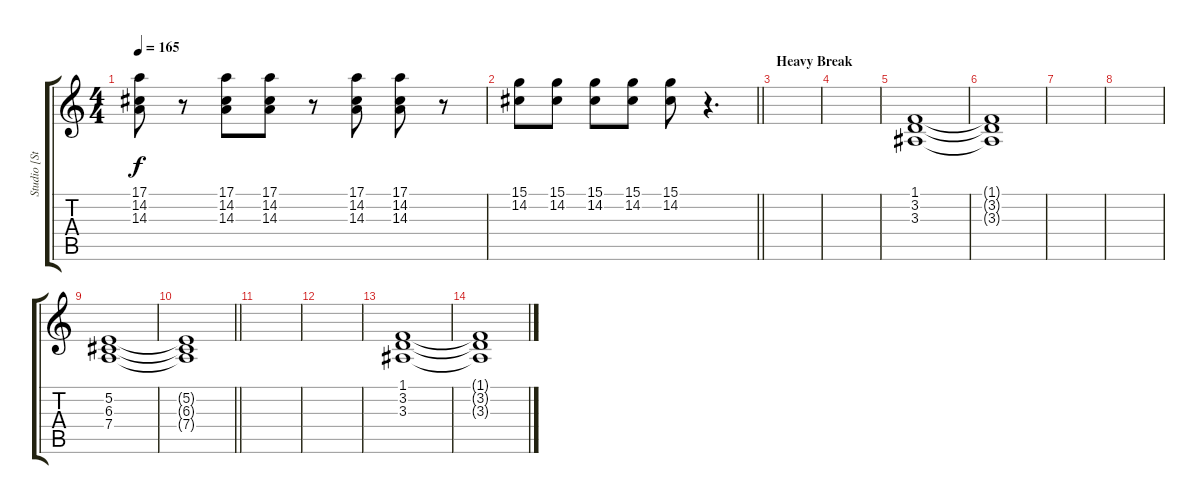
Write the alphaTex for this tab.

\track ("Studio [Strings]" "Studio [St") {instrument stringensemble1}
\staff {score tabs}
\tuning (E4 B3 G3 D3 A2 E2) {hide}
\ts (4 4)
\tempo 165
\clef g2
\ks c
(17.1 14.2 14.3).8{dy f} r.8 (17.1 14.2 14.3).8 (17.1 14.2 14.3).8 r.8 (17.1 14.2 14.3).8 (17.1 14.2 14.3).8 r.8 |
\barLineRight lightlight
(15.1 14.2).8 (15.1 14.2).8 (15.1 14.2).8 (15.1 14.2).8 (15.1 14.2).8 r.4{d} |
\section ("" "Heavy Break")
|
|
(1.1 3.2 3.3).1{volume 6 balance 5 instrument stringensemble1} |
(1.1{t} 3.2{t} 3.3{t}).1 |
|
|
(5.2 6.3 7.4).1 |
\barLineRight lightlight
(5.2{t} 6.3{t} 7.4{t}).1 |
|
|
(1.1 3.2 3.3).1 |
(1.1{t} 3.2{t} 3.3{t}).1
